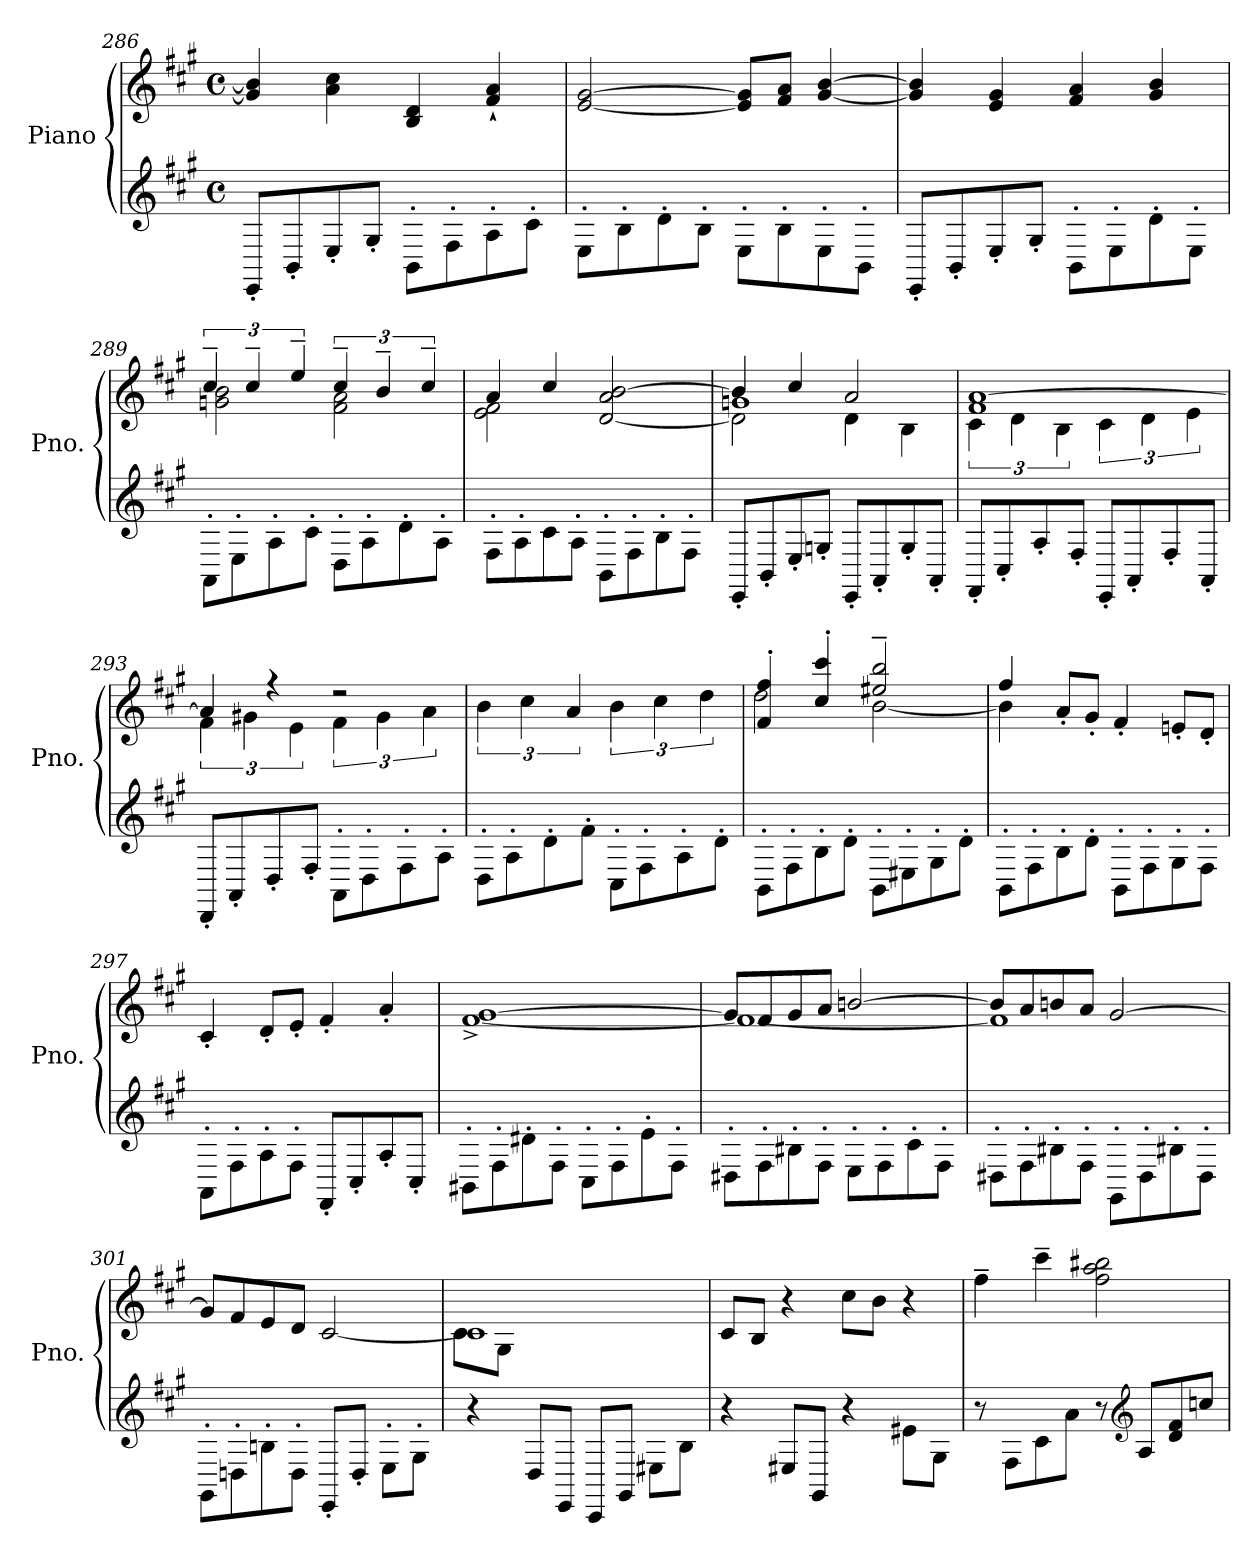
**kern	**kern
*part1	*part1
*staff2	*staff1
*I"Piano	*
*I'Pno.	*
*clefG2	*clefG2
*k[f#c#g#]	*k[f#c#g#]
*M4/4	*M4/4
*met(c)	*met(c)
=286	=286
8EE'/L	4g#/] 4b/]
8BB'/	.
8E'/	4a\ 4cc#\
8G#'/J	.
8BB'\L	4B/ 4d/
8F#'\	.
8A'\	4f#/` 4a/`
8c#'\J	.
=287	=287
8E'\L	[2e/ [2g#/
8B'\	.
8d'\	.
8B'\J	.
8E'\L	8e/] 8g#/]L
8B'\	8f#/ 8a/J
8E'\	[4g#/ [4b/
8BB'\J	.
=288	=288
8EE'/L	4g#/] 4b/]
8BB'/	.
8E'/	4e/ 4g#/
8G#'/J	.
8BB'\L	4f#/ 4a/
8E'\	.
8d'\	4g#/ 4b/
8E'\J	.
!!LO:LB:g=z
=289	=289
*	*^
8AA'\L	6cc#~/	2gn\ 2b\
8E'\	.	.
.	6cc#~/	.
8A'\	.	.
.	6ee~/	.
8c#'\J	.	.
8D'\L	6cc#~/	2f#\ 2a\
8A'\	.	.
.	6b~/	.
8d'\	.	.
.	6cc#~/	.
8A'\J	.	.
=290	=290	=290
8F#'\L	4a/	2e\ 2f#\
8A'\	.	.
8c#\	4cc#/	.
8A'\J	.	.
8BB'\L	[2d/ 2a/ [2b/	2reyy
8F#'\	.	.
8B'\	.	.
8F#'\J	.	.
=291	=291	=291
*	*	*^
8EE'/L	4b/]	1gn	2d\]
8BB'/	.	.	.
8E'/	4cc#/	.	.
8Gn'/J	.	.	.
8EE'/L	2a/	.	4d\
8AA'/	.	.	.
8G'/	.	.	4B\
8AA'/J	.	.	.
*	*	*v	*v
=292	=292	=292
8FF#'/L	1f# [1a	6c#\
8C#'/	.	.
.	.	6d\
8A'/	.	.
.	.	6B\
8F#'/J	.	.
8EE'/L	.	6c#\
8AA'/	.	.
.	.	6d\
8F#'/	.	.
.	.	6e\
8AA'/J	.	.
!!LO:LB:g=z	!!
=293	=293	=293
8DD'/L	4a/]	6f#\
8AA'/	.	.
.	.	6g#X\
8D'/	4r	.
.	.	6e\
8F#'/J	.	.
8AA'\L	2r	6f#\
8D'\	.	.
.	.	6g#\
8F#'\	.	.
.	.	6a\
8A'\J	.	.
*	*v	*v
=294	=294
8D'\L	6b\
8A'\	.
.	6cc#\
8d'\	.
.	6a/
8f#'\J	.
8C#'\L	6b\
8F#'\	.
.	6cc#\
8A'\	.
.	6dd\
8d'\J	.
=295	=295
*	*^
8BB'\L	4f#/' 4ff#/'	2dd\
8F#'\	.	.
8B'\	4cc#/' 4ccc#/'	.
8d'\J	.	.
8BB'\L	2ee#X/~ 2bb/~	[2b\
8E#X'\	.	.
8G#'\	.	.
8d'\J	.	.
=296	=296	=296
8BB'\L	4ff#/	4b\]
8F#'\	.	.
8B'\	8a'/L	4ryy
8d'\J	8g#'/J	.
8BB'\L	4f#'/	2rgyy
8F#'\	.	.
8G#'\	8en'/L	.
8F#'\J	8d'/J	.
*	*v	*v
!!LO:PB:g=z
=297	=297
8AA'\L	4c#'/
8F#'\	.
8A'\	8d'/L
8F#'\J	8e'/J
8FF#'/L	4f#'/
8C#'/	.
8A'/	4a'/
8C#'/J	.
=298	=298
8BB#X'\L	[1f#^ [1g#^
8F#'\	.
8d#X'\	.
8F#'\J	.
8C#'\L	.
8F#'\	.
8e'\	.
8F#'\J	.
=299	=299
*	*^
8D#X'\L	8g#/L]	1f#_
8F#'\	8f#/	.
8B#X'\	8g#/	.
8F#'\J	8a/J	.
8E'\L	[2bn/	.
8F#'\	.	.
8c#'\	.	.
8F#'\J	.	.
=300	=300	=300
8D#X'\L	8b/L]	1f#]
8F#'\	8a/	.
8B#X'\	8bn/	.
8F#'\J	8a/J	.
8GG#'\L	[2g#/	.
8D#'\	.	.
8B#X'\	.	.
8D#'\J	.	.
*	*v	*v
!!LO:LB:g=z
=301	=301
8GG#'\L	8g#/L]
8Dn'\	8f#/
8Bn'\	8e/
8D'\J	8d/J
8EE'/L	[2c#/
8D'/J	.
8E'\L	.
8G#'\J	.
=302	=302
*	*^
4r	1c#]	8c#\L
.	.	8G#\J
8D/L	.	4ryy
8EE/J	.	.
8CC#/L	.	2ryy
8GG#/J	.	.
8E#X\L	.	.
8B\J	.	.
*	*v	*v
=303	=303
4r	8c#/L
.	8B/J
8E#X/L	4r
8GG#/J	.
4r	8cc#\L
.	8b\J
8e#X\L	4r
8G#\J	.
=304	=304
8r	4ff#~\
8F#\L	.
8c#\	4ccc#~\
8a\J	.
8r	2ff#\ 2aa\ 2bb#X\
*clefG2	*
8A/L	.
8d/ 8f#/	.
8ccn/J	.
=	=
*-	*-
